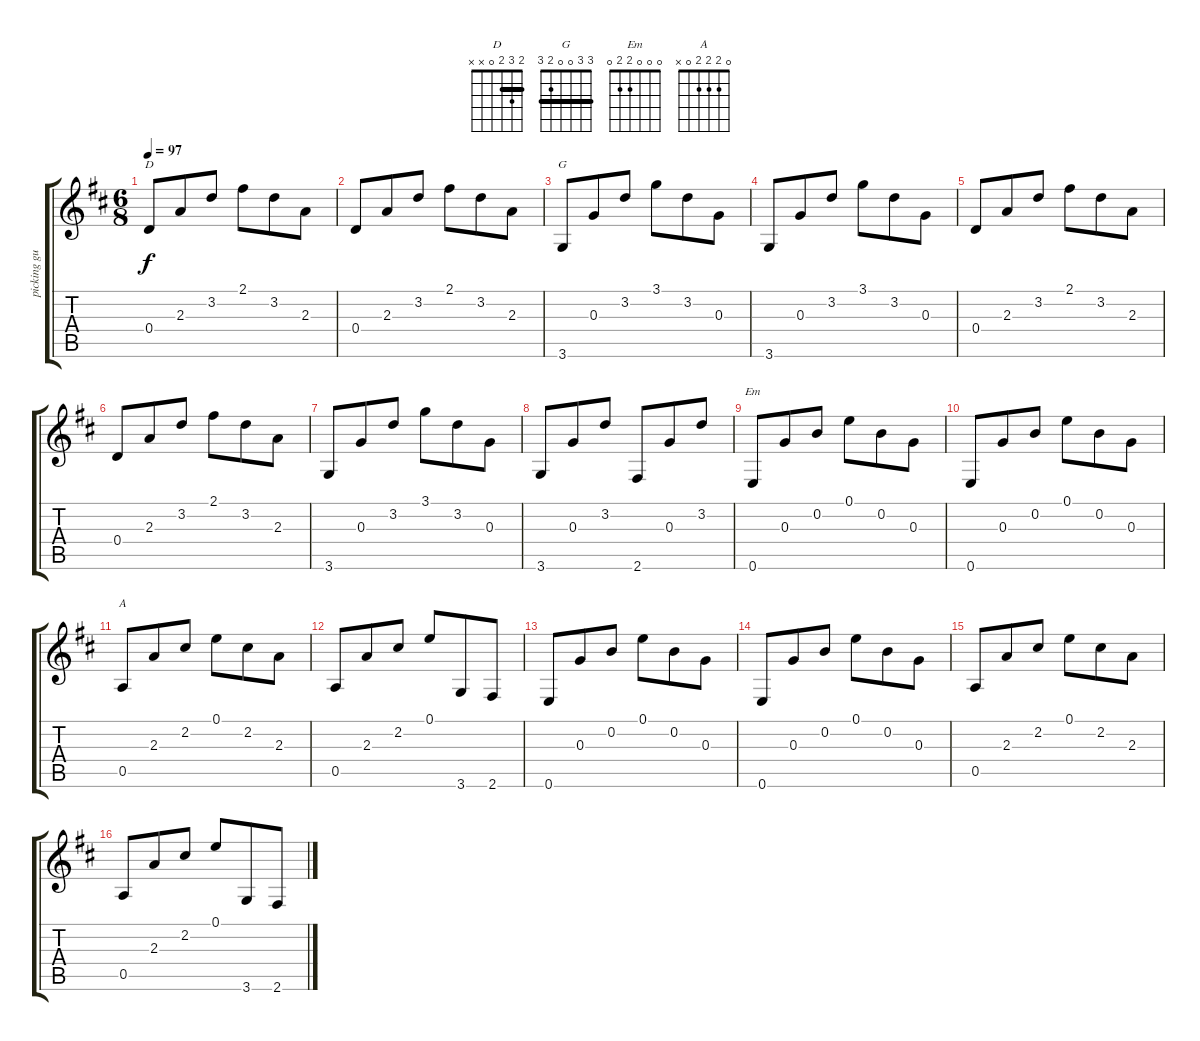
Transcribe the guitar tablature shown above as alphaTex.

\track ("picking guitar" "picking gu") {instrument acousticguitarsteel}
\staff {score tabs}
\tuning (E4 B3 G3 D3 A2 E2) {hide}
\chord ("D" 2 3 2 0 x x) {barre 2}
\chord ("G" 3 3 0 0 2 3) {barre 3}
\chord ("Em" 0 0 0 2 2 0)
\chord ("A" 0 2 2 2 0 x)
\ts (6 8)
\tempo 97
\clef g2
\ks d
0.4.8{ch "D" dy f} 2.3.8 3.2.8 2.1.8 3.2.8 2.3.8 |
0.4.8 2.3.8 3.2.8 2.1.8 3.2.8 2.3.8 |
3.6.8{ch "G"} 0.3.8 3.2.8 3.1.8 3.2.8 0.3.8 |
3.6.8 0.3.8 3.2.8 3.1.8 3.2.8 0.3.8 |
0.4.8 2.3.8 3.2.8 2.1.8 3.2.8 2.3.8 |
0.4.8 2.3.8 3.2.8 2.1.8 3.2.8 2.3.8 |
3.6.8 0.3.8 3.2.8 3.1.8 3.2.8 0.3.8 |
3.6.8 0.3.8 3.2.8 2.6.8 0.3.8 3.2.8 |
0.6.8{ch "Em"} 0.3.8 0.2.8 0.1.8 0.2.8 0.3.8 |
0.6.8 0.3.8 0.2.8 0.1.8 0.2.8 0.3.8 |
0.5.8{ch "A"} 2.3.8 2.2.8 0.1.8 2.2.8 2.3.8 |
0.5.8 2.3.8 2.2.8 0.1.8 3.6.8 2.6.8 |
0.6.8 0.3.8 0.2.8 0.1.8 0.2.8 0.3.8 |
0.6.8 0.3.8 0.2.8 0.1.8 0.2.8 0.3.8 |
0.5.8 2.3.8 2.2.8 0.1.8 2.2.8 2.3.8 |
0.5.8 2.3.8 2.2.8 0.1.8 3.6.8 2.6.8
